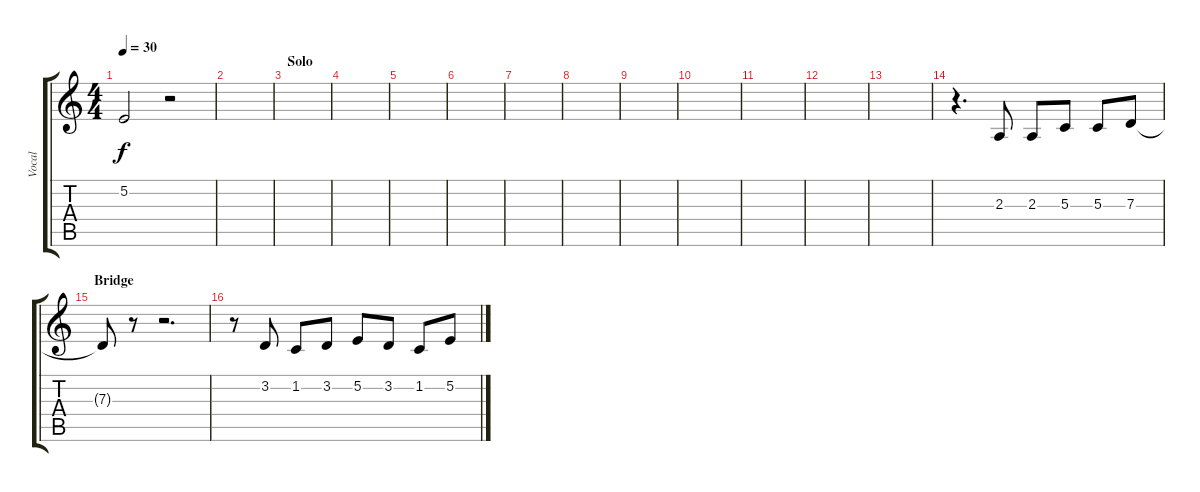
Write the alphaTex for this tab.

\track ("Vocal" "Vocal") {instrument trumpet}
\staff {score tabs}
\tuning (E4 B3 G3 D3 A2 E2) {hide}
\ts (4 4)
\tempo 30
\clef g2
\ks c
5.2.2{dy f} r.2 |
|
\section ("" "Solo")
|
|
|
|
|
|
|
|
|
|
|
r.4{d} 2.3.8 2.3.8 5.3.8 5.3.8 7.3.8 |
\section ("" "Bridge")
7.3{t}.8 r.8 r.2{d} |
r.8 3.2.8 1.2.8 3.2.8 5.2.8 3.2.8 1.2.8 5.2.8
